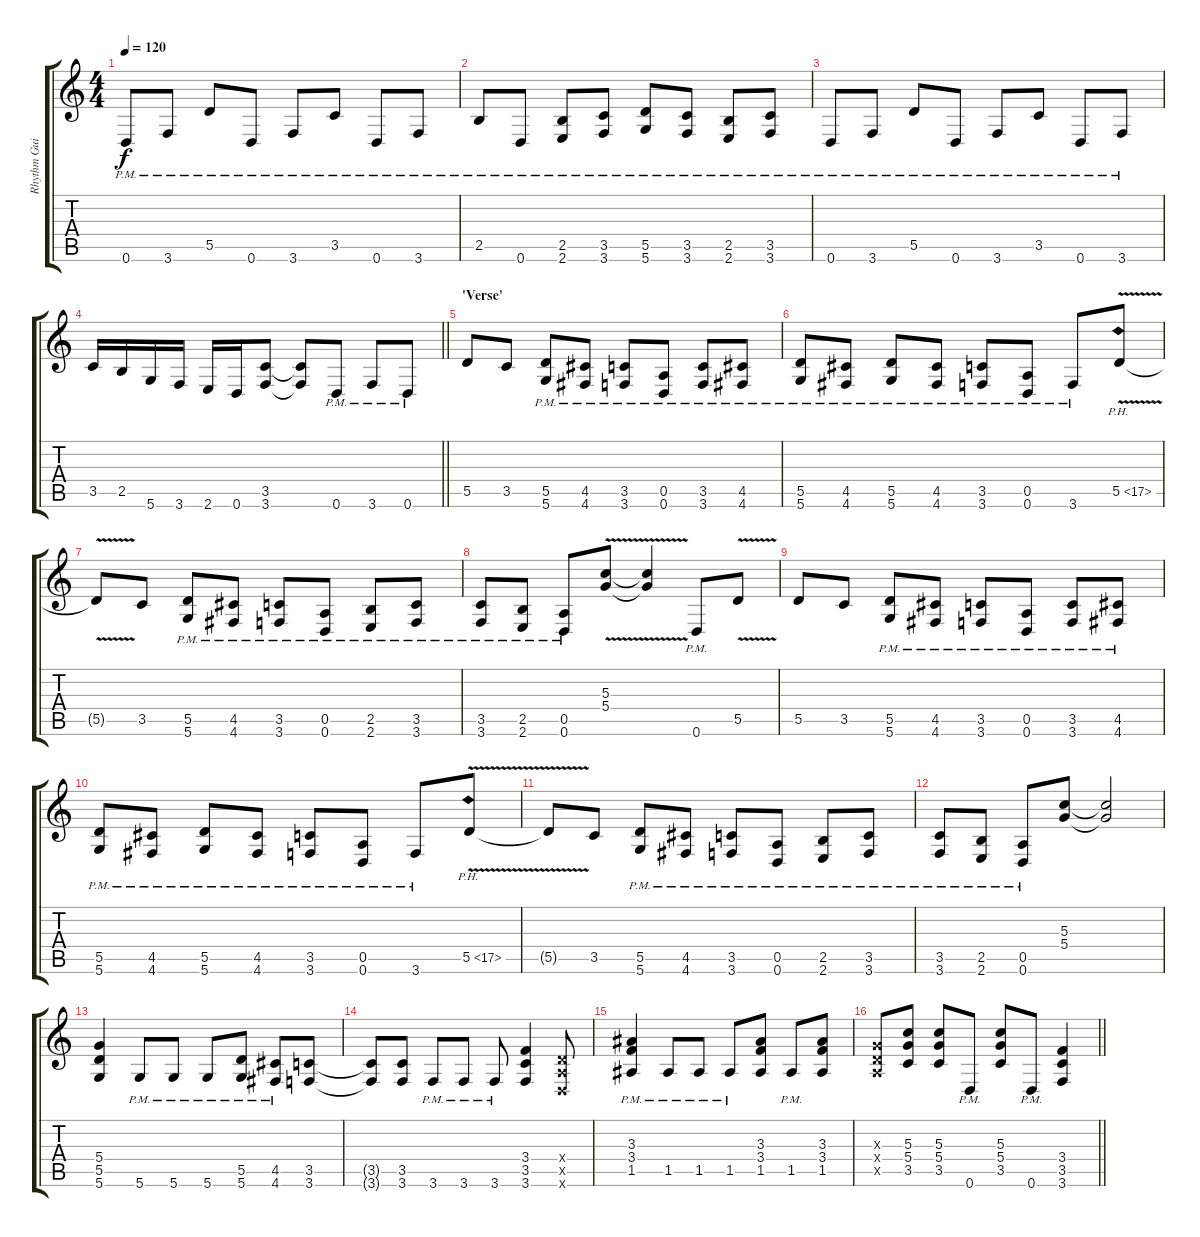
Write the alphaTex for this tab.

\track ("Rhythm Guitar" "Rhythm Gui") {instrument distortionguitar}
\staff {score tabs}
\tuning (E4 B3 G3 D3 A2 D2) {hide}
\ts (4 4)
\tempo 120
\clef g2
\ks c
0.6{pm}.8{dy f} 3.6{pm}.8 5.5{pm}.8 0.6{pm}.8 3.6{pm}.8 3.5{pm}.8 0.6{pm}.8 3.6{pm}.8 |
2.5{pm}.8 0.6{pm}.8 (2.5{pm} 2.6{pm}).8 (3.5{pm} 3.6{pm}).8 (5.5{pm} 5.6{pm}).8 (3.5{pm} 3.6{pm}).8 (2.5{pm} 2.6{pm}).8 (3.5{pm} 3.6{pm}).8 |
0.6{pm}.8 3.6{pm}.8 5.5{pm}.8 0.6{pm}.8 3.6{pm}.8 3.5{pm}.8 0.6{pm}.8 3.6{pm}.8 |
\barLineRight lightlight
3.5.16 2.5.16 5.6.16 3.6.16 2.6.16 0.6.16 (3.5 3.6).8 (3.5{t} 3.6{t}).8 0.6{pm}.8 3.6{pm}.8 0.6{pm}.8 |
\section ("" "'Verse'")
5.5.8 3.5.8 (5.5{pm} 5.6{pm}).8 (4.5{pm} 4.6{pm}).8 (3.5{pm} 3.6{pm}).8 (0.5{pm} 0.6{pm}).8 (3.5{pm} 3.6{pm}).8 (4.5{pm} 4.6{pm}).8 |
(5.5{pm} 5.6{pm}).8 (4.5{pm} 4.6{pm}).8 (5.5{pm} 5.6{pm}).8 (4.5{pm} 4.6{pm}).8 (3.5{pm} 3.6{pm}).8 (0.5{pm} 0.6{pm}).8 3.6{pm}.8 5.5{ph 12 v}.8 |
5.5{t}.8 3.5.8 (5.5{pm} 5.6{pm}).8 (4.5{pm} 4.6{pm}).8 (3.5{pm} 3.6{pm}).8 (0.5{pm} 0.6{pm}).8 (2.5{pm} 2.6{pm}).8 (3.5{pm} 3.6{pm}).8 |
(3.5{pm} 3.6{pm}).8 (2.5{pm} 2.6{pm}).8 (0.5{pm} 0.6{pm}).8 (5.3{v} 5.4{v}).8 (5.3{t} 5.4{t}).4 0.6{pm}.8 5.5{v}.8 |
5.5.8 3.5.8 (5.5{pm} 5.6{pm}).8 (4.5{pm} 4.6{pm}).8 (3.5{pm} 3.6{pm}).8 (0.5{pm} 0.6{pm}).8 (3.5{pm} 3.6{pm}).8 (4.5{pm} 4.6{pm}).8 |
(5.5{pm} 5.6{pm}).8 (4.5{pm} 4.6{pm}).8 (5.5{pm} 5.6{pm}).8 (4.5{pm} 4.6{pm}).8 (3.5{pm} 3.6{pm}).8 (0.5{pm} 0.6{pm}).8 3.6{pm}.8 5.5{ph 12 v}.8 |
5.5{t}.8 3.5.8 (5.5{pm} 5.6{pm}).8 (4.5{pm} 4.6{pm}).8 (3.5{pm} 3.6{pm}).8 (0.5{pm} 0.6{pm}).8 (2.5{pm} 2.6{pm}).8 (3.5{pm} 3.6{pm}).8 |
(3.5{pm} 3.6{pm}).8 (2.5{pm} 2.6{pm}).8 (0.5{pm} 0.6{pm}).8 (5.3 5.4).8 (5.3{t} 5.4{t}).2 |
(5.4 5.5 5.6).4 5.6{pm}.8 5.6{pm}.8 5.6{pm}.8 (5.5{pm} 5.6{pm}).8 (4.5{pm} 4.6{pm}).8 (3.5 3.6).8 |
(3.5{t} 3.6{t}).8 (3.5 3.6).8 3.6{pm}.8 3.6{pm}.8 3.6{pm}.8 (3.4 3.5 3.6).4 (0.4{x} 0.5{x} 0.6{x}).8 |
(3.3{pm} 3.4{pm} 1.5{pm}).4 1.5{pm}.8 1.5{pm}.8 1.5{pm}.8 (3.3 3.4 1.5).8 1.5{pm}.8 (3.3 3.4 1.5).8 |
\barLineRight lightlight
(0.3{x} 0.4{x} 0.5{x}).8 (5.3 5.4 3.5).8 (5.3 5.4 3.5).8 0.6{pm}.8 (5.3 5.4 3.5).8 0.6{pm}.8 (3.4 3.5 3.6).4
